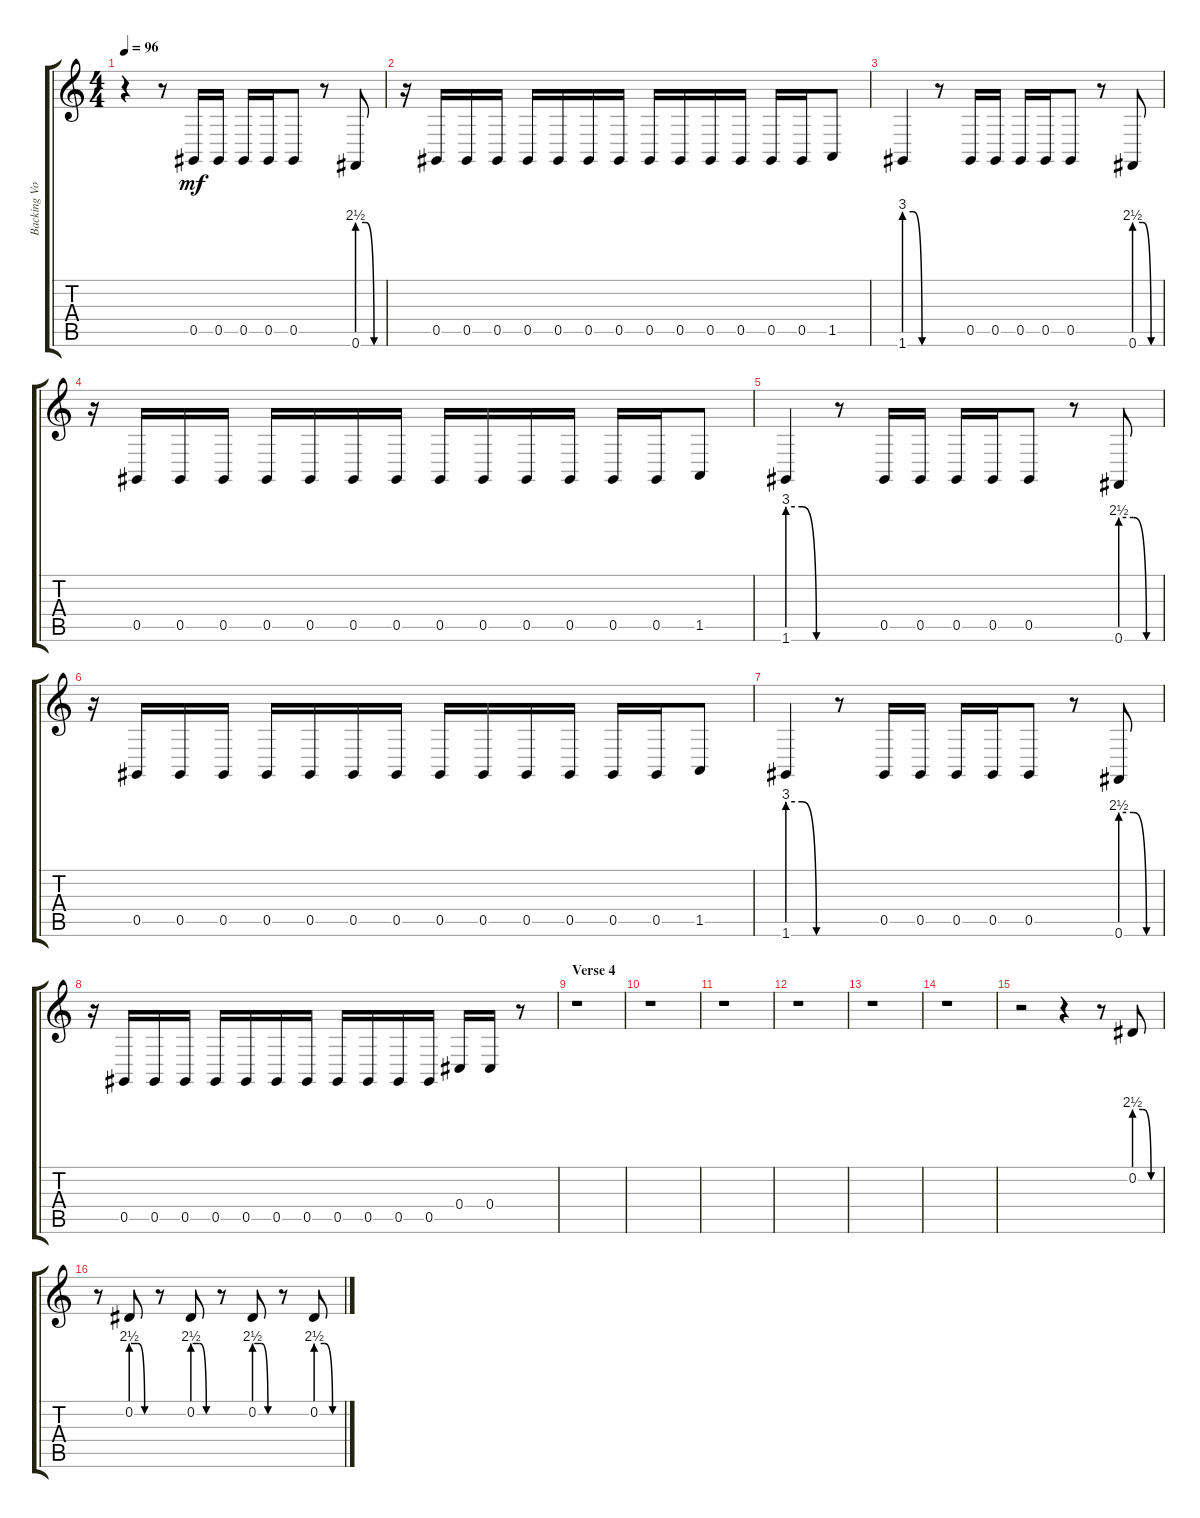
\track ("Backing Vocals" "Backing Vo") {instrument lead2sawtooth}
\staff {score tabs}
\tuning (Eb4 Bb3 Gb3 Db3 Ab2 Db2) {hide}
\ts (4 4)
\tempo 96
\clef g2
\ks c
r.4{dy mf} r.8 0.5.16 0.5.16 0.5.16 0.5.16 0.5.8 r.8 0.6{be (custom 0 10 20 10 40 0 60 0)}.8 |
r.16 0.5.16 0.5.16 0.5.16 0.5.16 0.5.16 0.5.16 0.5.16 0.5.16 0.5.16 0.5.16 0.5.16 0.5.16 0.5.16 1.5.8 |
1.6{be (custom 0 12 20 12 40 0 60 0)}.4 r.8 0.5.16 0.5.16 0.5.16 0.5.16 0.5.8 r.8 0.6{be (custom 0 10 20 10 40 0 60 0)}.8 |
r.16 0.5.16 0.5.16 0.5.16 0.5.16 0.5.16 0.5.16 0.5.16 0.5.16 0.5.16 0.5.16 0.5.16 0.5.16 0.5.16 1.5.8 |
1.6{be (custom 0 12 20 12 40 0 60 0)}.4 r.8 0.5.16 0.5.16 0.5.16 0.5.16 0.5.8 r.8 0.6{be (custom 0 10 20 10 40 0 60 0)}.8 |
r.16 0.5.16 0.5.16 0.5.16 0.5.16 0.5.16 0.5.16 0.5.16 0.5.16 0.5.16 0.5.16 0.5.16 0.5.16 0.5.16 1.5.8 |
1.6{be (custom 0 12 20 12 40 0 60 0)}.4 r.8 0.5.16 0.5.16 0.5.16 0.5.16 0.5.8 r.8 0.6{be (custom 0 10 20 10 40 0 60 0)}.8 |
r.16 0.5.16 0.5.16 0.5.16 0.5.16 0.5.16 0.5.16 0.5.16 0.5.16 0.5.16 0.5.16 0.5.16 0.4.16 0.4.16 r.8 |
\section ("" "Verse 4")
r.1 |
r.1 |
r.1 |
r.1 |
r.1 |
r.1 |
r.2 r.4 r.8 0.2{be (custom 0 10 20 10 40 0 60 0)}.8 |
r.8 0.2{be (custom 0 10 20 10 40 0 60 0)}.8 r.8 0.2{be (custom 0 10 20 10 40 0 60 0)}.8 r.8 0.2{be (custom 0 10 20 10 40 0 60 0)}.8 r.8 0.2{be (custom 0 10 20 10 40 0 60 0)}.8
